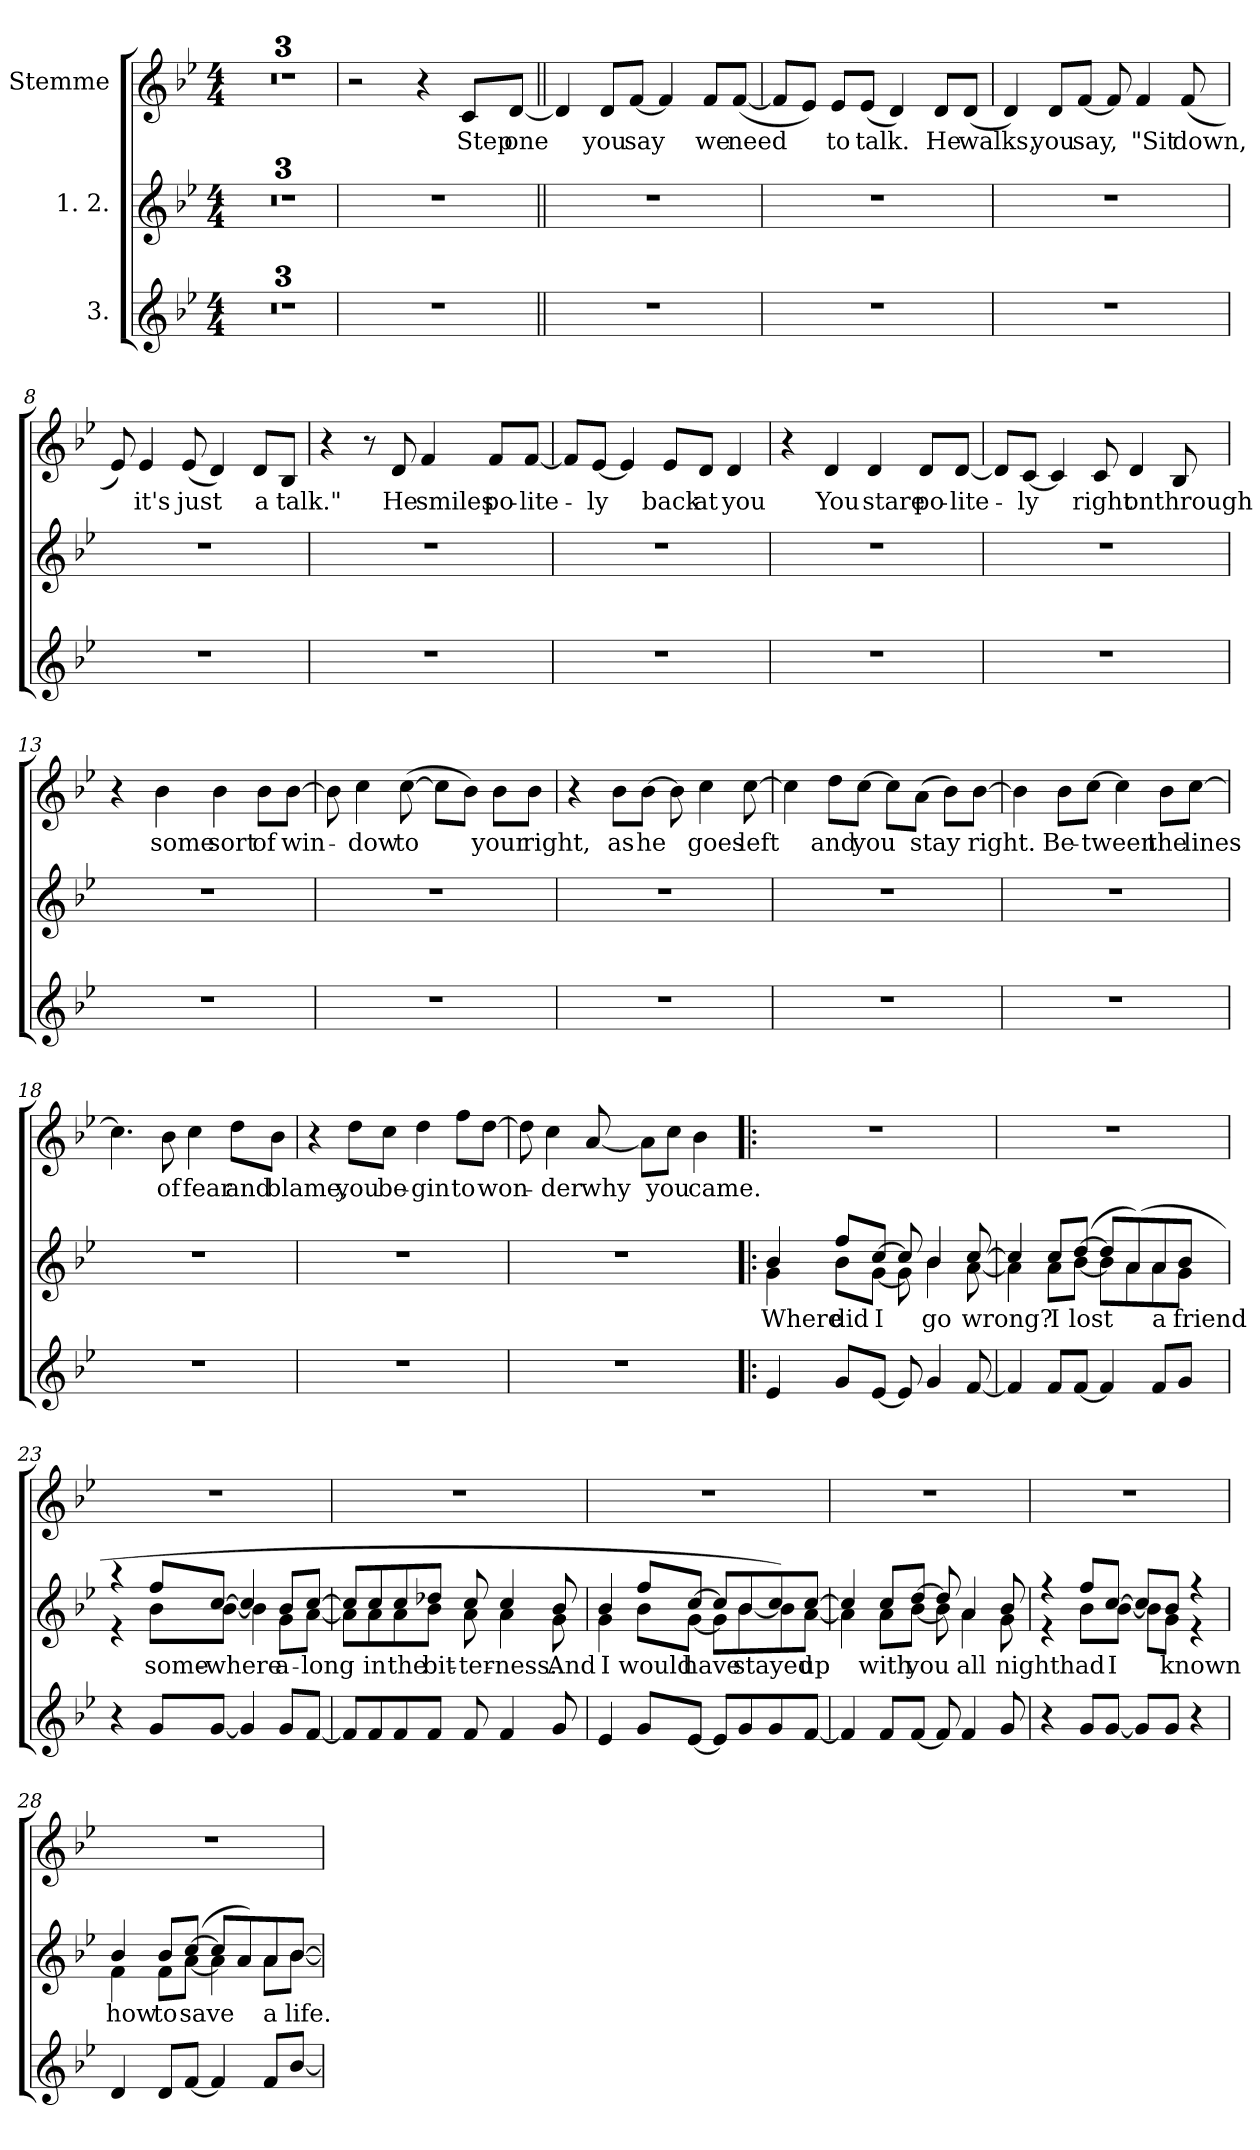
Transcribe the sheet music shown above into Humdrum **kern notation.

**kern	**kern	**text	**kern	**text
*part3	*part2	*part2	*part1	*part1
*staff3	*staff2	*staff2	*staff1	*staff1
*I"3.	*I"1. 2.	*	*I"Stemme	*
*clefG2	*clefG2	*	*clefG2	*
*k[b-e-]	*k[b-e-]	*	*k[b-e-]	*
*M4/4	*M4/4	*	*M4/4	*
=1	=1	=1	=1	=1
1r	1r	.	1r	.
=2	=2	=2	=2	=2
1r	1r	.	1r	.
=3	=3	=3	=3	=3
1r	1r	.	1r	.
=4	=4	=4	=4	=4
1r	1r	.	2r	.
.	.	.	4r	.
!	!	!	!	!LO:LY:b
.	.	.	8c/L	Step
!	!	!	!	!LO:LY:b
.	.	.	[8d/J	one
=5||	=5||	=5||	=5||	=5||
1r	1r	.	4d/]	.
!	!	!	!	!LO:LY:b
.	.	.	8d/L	you
!	!	!	!	!LO:LY:b
.	.	.	[8f/J	say
.	.	.	4f/]	.
!	!	!	!	!LO:LY:b
.	.	.	8f/L	we
!	!	!	!	!LO:LY:b
.	.	.	([8f/J	need
=6	=6	=6	=6	=6
1r	1r	.	8f/L]	.
.	.	.	8e-/J)	.
!	!	!	!	!LO:LY:b
.	.	.	8e-/L	to
!	!	!	!	!LO:LY:b
.	.	.	(8e-/J	talk.
.	.	.	4d/)	.
!	!	!	!	!LO:LY:b
.	.	.	8d/L	He
!	!	!	!	!LO:LY:b
.	.	.	(8d/J	walks,
!!LO:LB:g=z
=7	=7	=7	=7	=7
1r	1r	.	4d/)	.
!	!	!	!	!LO:LY:b
.	.	.	8d/L	you
!	!	!	!	!LO:LY:b
.	.	.	[8f/J	say,
.	.	.	8f/]	.
!	!	!	!	!LO:LY:b
.	.	.	4f/	"Sit
!	!	!	!	!LO:LY:b
.	.	.	(8f/	down,
=8	=8	=8	=8	=8
1r	1r	.	8e-/)	.
!	!	!	!	!LO:LY:b
.	.	.	4e-/	it's
!	!	!	!	!LO:LY:b
.	.	.	(8e-/	just
.	.	.	4d/)	.
!	!	!	!	!LO:LY:b
.	.	.	8d/L	a
!	!	!	!	!LO:LY:b
.	.	.	8B-/J	talk."
=9	=9	=9	=9	=9
1r	1r	.	4r	.
.	.	.	8r	.
!	!	!	!	!LO:LY:b
.	.	.	8d/	He
!	!	!	!	!LO:LY:b
.	.	.	4f/	smiles
!	!	!	!	!LO:LY:b
.	.	.	8f/L	po-
!	!	!	!	!LO:LY:b
.	.	.	[8f/J	-lite-
=10	=10	=10	=10	=10
1r	1r	.	8f/L]	.
!	!	!	!	!LO:LY:b
.	.	.	[8e-/J	-ly
.	.	.	4e-/]	.
!	!	!	!	!LO:LY:b
.	.	.	8e-/L	back
!	!	!	!	!LO:LY:b
.	.	.	8d/J	at
!	!	!	!	!LO:LY:b
.	.	.	4d/	you
=11	=11	=11	=11	=11
1r	1r	.	4r	.
!	!	!	!	!LO:LY:b
.	.	.	4d/	You
!	!	!	!	!LO:LY:b
.	.	.	4d/	stare
!	!	!	!	!LO:LY:b
.	.	.	8d/L	po-
!	!	!	!	!LO:LY:b
.	.	.	[8d/J	-lite-
!!LO:LB:g=z
=12	=12	=12	=12	=12
1r	1r	.	8d/L]	.
!	!	!	!	!LO:LY:b
.	.	.	[8c/J	-ly
.	.	.	4c/]	.
!	!	!	!	!LO:LY:b
.	.	.	8c/	right
!	!	!	!	!LO:LY:b
.	.	.	4d/	on
!	!	!	!	!LO:LY:b
.	.	.	8B-/	through
=13	=13	=13	=13	=13
1r	1r	.	4r	.
!	!	!	!	!LO:LY:b
.	.	.	4b-\	some
!	!	!	!	!LO:LY:b
.	.	.	4b-\	sort
!	!	!	!	!LO:LY:b
.	.	.	8b-\L	of
!	!	!	!	!LO:LY:b
.	.	.	[8b-\J	win-
=14	=14	=14	=14	=14
1r	1r	.	8b-\]	.
!	!	!	!	!LO:LY:b
.	.	.	4cc\	-dow
!	!	!	!	!LO:LY:b
.	.	.	([8cc\	to
.	.	.	8cc\L]	.
.	.	.	8b-\J)	.
!	!	!	!	!LO:LY:b
.	.	.	8b-\L	your
!	!	!	!	!LO:LY:b
.	.	.	8b-\J	right,
=15	=15	=15	=15	=15
1r	1r	.	4r	.
!	!	!	!	!LO:LY:b
.	.	.	8b-\L	as
!	!	!	!	!LO:LY:b
.	.	.	[8b-\J	he
.	.	.	8b-\]	.
!	!	!	!	!LO:LY:b
.	.	.	4cc\	goes
!	!	!	!	!LO:LY:b
.	.	.	[8cc\	left
=16	=16	=16	=16	=16
1r	1r	.	4cc\]	.
!	!	!	!	!LO:LY:b
.	.	.	8dd\L	and
!	!	!	!	!LO:LY:b
.	.	.	[8cc\J	you
.	.	.	8cc\L]	.
!	!	!	!	!LO:LY:b
.	.	.	(8a\J	stay
.	.	.	8b-\L)	.
!	!	!	!	!LO:LY:b
.	.	.	[8b-\J	right.
!!LO:LB:g=z
=17	=17	=17	=17	=17
1r	1r	.	4b-\]	.
!	!	!	!	!LO:LY:b
.	.	.	8b-\L	Be-
!	!	!	!	!LO:LY:b
.	.	.	[8cc\J	-tween
.	.	.	4cc\]	.
!	!	!	!	!LO:LY:b
.	.	.	8b-\L	the
!	!	!	!	!LO:LY:b
.	.	.	[8cc\J	lines
=18	=18	=18	=18	=18
1r	1r	.	4.cc\]	.
!	!	!	!	!LO:LY:b
.	.	.	8b-\	of
!	!	!	!	!LO:LY:b
.	.	.	4cc\	fear
!	!	!	!	!LO:LY:b
.	.	.	8dd\L	and
!	!	!	!	!LO:LY:b
.	.	.	8b-\J	blame,
=19	=19	=19	=19	=19
1r	1r	.	4r	.
!	!	!	!	!LO:LY:b
.	.	.	8dd\L	you
!	!	!	!	!LO:LY:b
.	.	.	8cc\J	be-
!	!	!	!	!LO:LY:b
.	.	.	4dd\	-gin
!	!	!	!	!LO:LY:b
.	.	.	8ff\L	to
!	!	!	!	!LO:LY:b
.	.	.	[8dd\J	won-
=20	=20	=20	=20	=20
1r	1r	.	8dd\]	.
!	!	!	!	!LO:LY:b
.	.	.	4cc\	-der
!	!	!	!	!LO:LY:b
.	.	.	[8a/	why
.	.	.	8a\L]	.
!	!	!	!	!LO:LY:b
.	.	.	8cc\J	you
!	!	!	!	!LO:LY:b
.	.	.	4b-\	came.
!!LO:LB:g=z
=21!|:	=21!|:	=21!|:	=21!|:	=21!|:
!	!	!LO:LY:b	!	!
*	*^	*	*	*
4e-/	4b-/	4g\	Where	1r	.
!	!	!	!LO:LY:b	!	!
8g/L	8ff/L	8b-\L	did	.	.
!	!	!	!LO:LY:b	!	!
[8e-/J	[8cc/J	[8g\J	I	.	.
8e-/]	8cc/]	8g\]	.	.	.
!	!	!	!LO:LY:b	!	!
4g/	4b-/	4b-\	go	.	.
!	!	!	!LO:LY:b	!	!
[8f/	[8cc/	[8a\	wrong?	.	.
=22	=22	=22	=22	=22	=22
4f/]	4cc/]	4a\]	.	1r	.
!	!	!	!LO:LY:b	!	!
8f/L	8cc/L	8a\L	I	.	.
!	!	!	!LO:LY:b	!	!
[8f/J	([8dd/J	([8b-\J	lost	.	.
4f/]	8dd/L]	8b-\L]	.	.	.
.	(8a/)	8a\	.	.	.
!	!	!	!LO:LY:b	!	!
8f/L	8a/	8a\	a	.	.
!	!	!	!LO:LY:b	!	!
8g/J	8b-/J	8g\J	friend	.	.
=23	=23	=23	=23	=23	=23
4r	4r	4r	.	1r	.
!	!	!	!LO:LY:b	!	!
8g/L	8ff/L	8b-\L	some-	.	.
!	!	!	!LO:LY:b	!	!
[8g/J	[8cc/J	[8b-\J	-where	.	.
4g/]	4cc/]	4b-\]	.	.	.
!	!	!	!LO:LY:b	!	!
8g/L	8b-/L	8g\L	a-	.	.
!	!	!	!LO:LY:b	!	!
[8f/J	[8cc/J	[8a\J	-long	.	.
=24	=24	=24	=24	=24	=24
8f/L]	8cc/L]	8a\L]	.	1r	.
!	!	!	!LO:LY:b	!	!
8f/	8cc/	8a\	in	.	.
!	!	!	!LO:LY:b	!	!
8f/	8cc/	8a\	the	.	.
!	!	!	!LO:LY:b	!	!
8f/J	8dd-X/J	8b-\J	bit-	.	.
!	!	!	!LO:LY:b	!	!
8f/	8cc/	8a\	-ter-	.	.
!	!	!	!LO:LY:b	!	!
4f/	4cc/	4a\	-ness.	.	.
!	!	!	!LO:LY:b	!	!
8g/	8b-/	8g\	And	.	.
!!LO:LB:g=z
=25	=25	=25	=25	=25	=25
!	!	!	!LO:LY:b	!	!
4e-/	4b-/	4g\	I	1r	.
!	!	!	!LO:LY:b	!	!
8g/L	8ff/L	8b-\L	would	.	.
!	!	!	!LO:LY:b	!	!
[8e-/J	[8cc/J	[8g\J	have	.	.
8e-/L]	8cc/L]	8g\L]	.	.	.
!	!	!	!LO:LY:b	!	!
8g/	8b-/	[8b-\	stayed	.	.
8g/	8cc/)	8b-\]	.	.	.
!	!	!	!LO:LY:b	!	!
[8f/J	[8cc/J	[8a\J	up	.	.
=26	=26	=26	=26	=26	=26
4f/]	4cc/]	4a\]	.	1r	.
!	!	!	!LO:LY:b	!	!
8f/L	8cc/L	8a\L	with	.	.
!	!	!	!LO:LY:b	!	!
[8f/J	[8dd/J	[8b-\J	you	.	.
8f/]	8dd/]	8b-\]	.	.	.
!	!	!	!LO:LY:b	!	!
4f/	4a/	4a\	all	.	.
!	!	!	!LO:LY:b	!	!
8g/	8b-/	8g\	night	.	.
=27	=27	=27	=27	=27	=27
4r	4r	4r	.	1r	.
!	!	!	!LO:LY:b	!	!
8g/L	8ff/L	8b-\L	had	.	.
!	!	!	!LO:LY:b	!	!
[8g/J	[8cc/J	[8b-\J	I	.	.
8g/L]	8cc/L]	8b-\L]	.	.	.
!	!	!	!LO:LY:b	!	!
8g/J	8b-/J	8g\J	known	.	.
4r	4r	4r	.	.	.
=28	=28	=28	=28	=28	=28
!	!	!	!LO:LY:b	!	!
4d/	4b-/	4f\	how	1r	.
!	!	!	!LO:LY:b	!	!
8d/L	8b-/L	8f\L	to	.	.
!	!	!	!LO:LY:b	!	!
[8f/J	([8cc/J	[8a\J	save	.	.
4f/]	8cc/L]	4a\]	.	.	.
.	8a/)	.	.	.	.
!	!	!	!LO:LY:b	!	!
8f/L	8a/	8a\L	a	.	.
!	!	!	!LO:LY:b	!	!
[8b-/J	[8b-/J	[8b-\J	life.	.	.
*	*v	*v	*	*	*
=	=	=	=	=
*-	*-	*-	*-	*-
